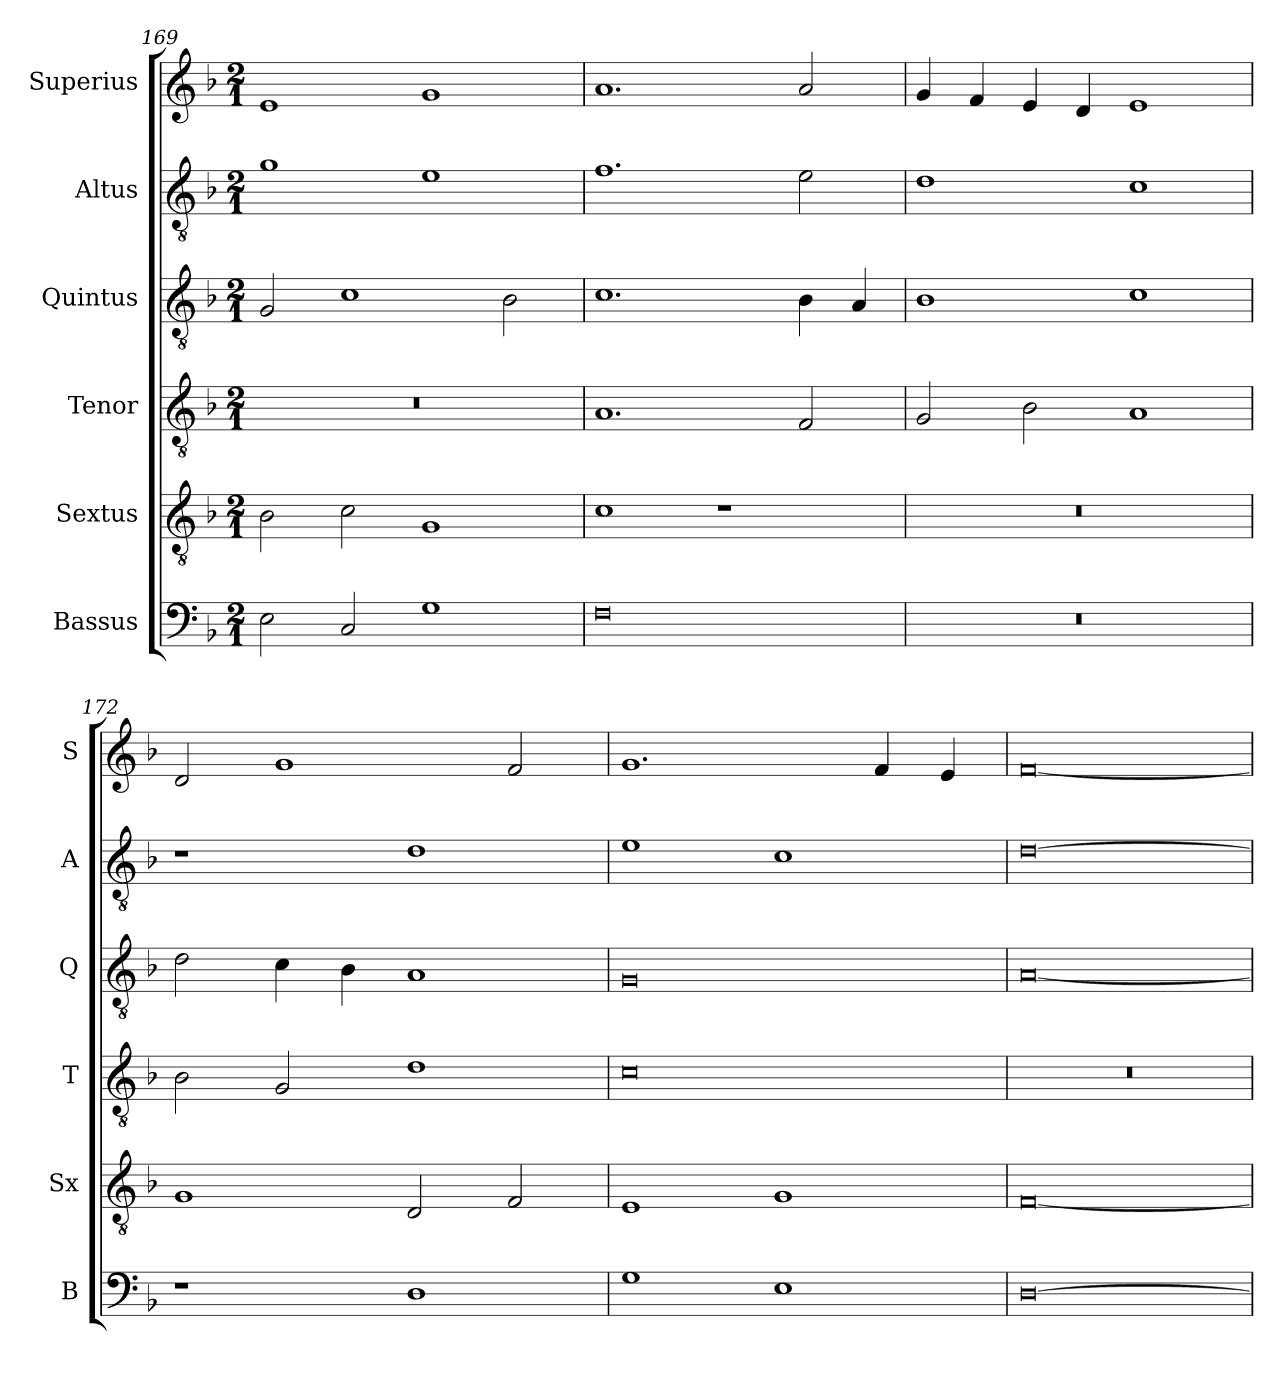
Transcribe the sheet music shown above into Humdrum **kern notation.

**kern	**kern	**kern	**kern	**kern	**kern
*part6	*part5	*part4	*part3	*part2	*part1
*staff6	*staff5	*staff4	*staff3	*staff2	*staff1
*I"Bassus	*I"Sextus	*I"Tenor	*I"Quintus	*I"Altus	*I"Superius
*I'B	*I'Sx	*I'T	*I'Q	*I'A	*I'S
*clefF4	*clefGv2	*clefGv2	*clefGv2	*clefGv2	*clefG2
*k[b-]	*k[b-]	*k[b-]	*k[b-]	*k[b-]	*k[b-]
*M2/1	*M2/1	*M2/1	*M2/1	*M2/1	*M2/1
=169	=169	=169	=169	=169	=169
2E\	2B-\	0r	2G/	1g	1e
2C/	2c\	.	1c	.	.
1G	1G	.	.	1e	1g
.	.	.	2B-\	.	.
=170	=170	=170	=170	=170	=170
0F	1c	1.A	1.c	1.f	1.a
.	1r	.	.	.	.
.	.	2F/	4B-\	2e\	2a/
.	.	.	4A/	.	.
=171	=171	=171	=171	=171	=171
0r	0r	2G/	1B-	1d	4g/
.	.	.	.	.	4f/
.	.	2B-\	.	.	4e/
.	.	.	.	.	4d/
.	.	1A	1c	1c	1e
=172	=172	=172	=172	=172	=172
1r	1G	2B-\	2d\	1r	2d/
.	.	2G/	4c\	.	1g
.	.	.	4B-\	.	.
1D	2D/	1d	1A	1d	.
.	2F/	.	.	.	2f/
=173	=173	=173	=173	=173	=173
1G	1E	0c	0G	1e	1.g
1E	1G	.	.	1c	.
.	.	.	.	.	4f/
.	.	.	.	.	4e/
=174	=174	=174	=174	=174	=174
[0D	[0F	0r	[0A	[0d	[0f
=	=	=	=	=	=
*-	*-	*-	*-	*-	*-
